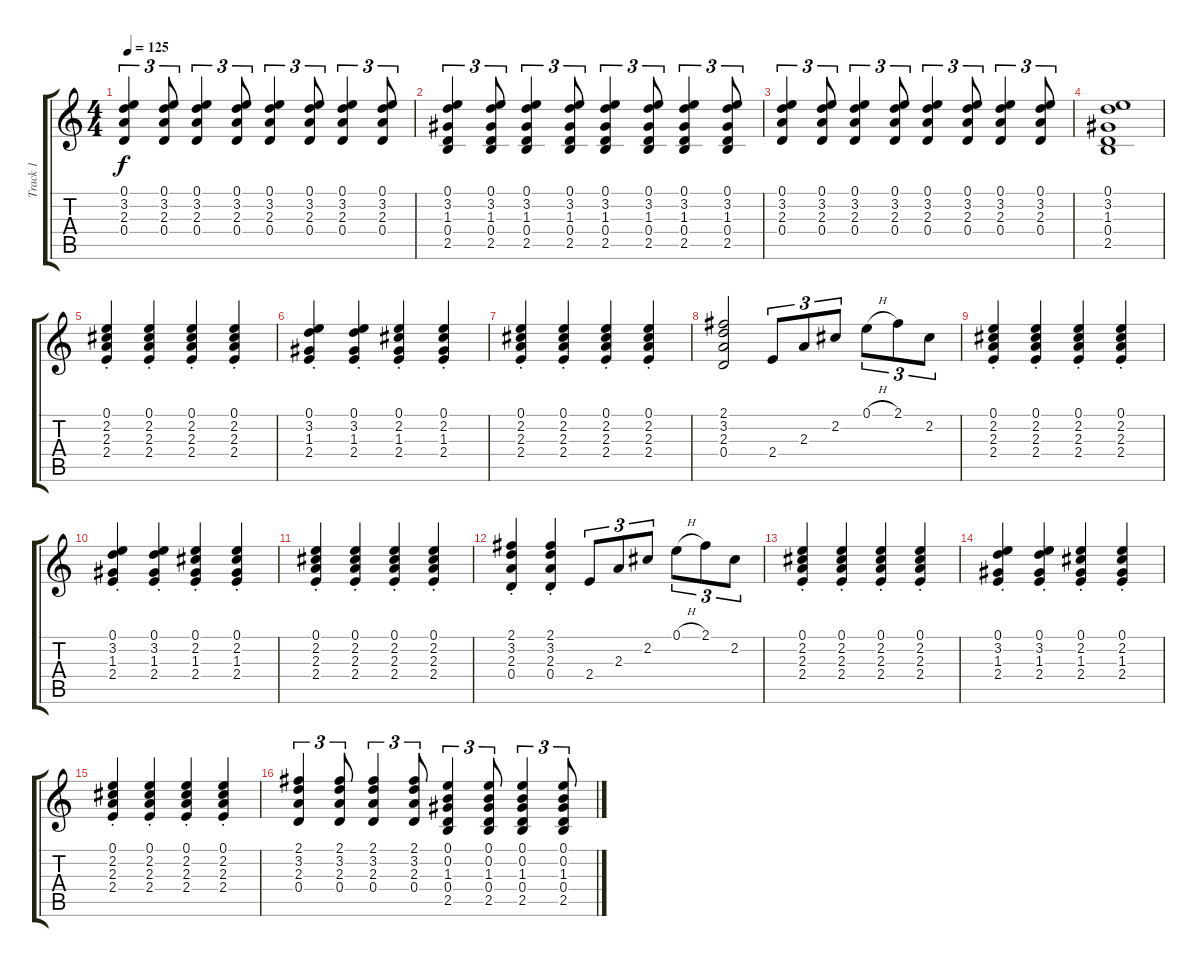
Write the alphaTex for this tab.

\track ("Track 1" "Track 1") {instrument acousticguitarsteel}
\staff {score tabs}
\tuning (E4 B3 G3 D3 A2 E2) {hide}
\ts (4 4)
\tempo 125
\clef g2
\ks c
(0.1 3.2 2.3 0.4).4{tu (3 2) dy f} (0.1 3.2 2.3 0.4).8{tu (3 2)} (0.1 3.2 2.3 0.4).4{tu (3 2)} (0.1 3.2 2.3 0.4).8{tu (3 2)} (0.1 3.2 2.3 0.4).4{tu (3 2)} (0.1 3.2 2.3 0.4).8{tu (3 2)} (0.1 3.2 2.3 0.4).4{tu (3 2)} (0.1 3.2 2.3 0.4).8{tu (3 2)} |
(0.1 3.2 1.3 0.4 2.5).4{tu (3 2)} (0.1 3.2 1.3 0.4 2.5).8{tu (3 2)} (0.1 3.2 1.3 0.4 2.5).4{tu (3 2)} (0.1 3.2 1.3 0.4 2.5).8{tu (3 2)} (0.1 3.2 1.3 0.4 2.5).4{tu (3 2)} (0.1 3.2 1.3 0.4 2.5).8{tu (3 2)} (0.1 3.2 1.3 0.4 2.5).4{tu (3 2)} (0.1 3.2 1.3 0.4 2.5).8{tu (3 2)} |
(0.1 3.2 2.3 0.4).4{tu (3 2)} (0.1 3.2 2.3 0.4).8{tu (3 2)} (0.1 3.2 2.3 0.4).4{tu (3 2)} (0.1 3.2 2.3 0.4).8{tu (3 2)} (0.1 3.2 2.3 0.4).4{tu (3 2)} (0.1 3.2 2.3 0.4).8{tu (3 2)} (0.1 3.2 2.3 0.4).4{tu (3 2)} (0.1 3.2 2.3 0.4).8{tu (3 2)} |
(0.1 3.2 1.3 0.4 2.5).1 |
(0.1{st} 2.2{st} 2.3{st} 2.4{st}).4 (0.1{st} 2.2{st} 2.3{st} 2.4{st}).4 (0.1{st} 2.2{st} 2.3{st} 2.4{st}).4 (0.1{st} 2.2{st} 2.3{st} 2.4{st}).4 |
(0.1{st} 3.2{st} 1.3{st} 2.4{st}).4 (0.1{st} 3.2{st} 1.3{st} 2.4{st}).4 (0.1{st} 2.2{st} 1.3{st} 2.4{st}).4 (0.1{st} 2.2{st} 1.3{st} 2.4{st}).4 |
(0.1{st} 2.2{st} 2.3{st} 2.4{st}).4 (0.1{st} 2.2{st} 2.3{st} 2.4{st}).4 (0.1{st} 2.2{st} 2.3{st} 2.4{st}).4 (0.1{st} 2.2{st} 2.3{st} 2.4{st}).4 |
(2.1 3.2 2.3 0.4).2 2.4.8{tu (3 2)} 2.3.8{tu (3 2)} 2.2.8{tu (3 2)} 0.1{h}.8{tu (3 2)} 2.1.8{tu (3 2)} 2.2.8{tu (3 2)} |
(0.1{st} 2.2{st} 2.3{st} 2.4{st}).4 (0.1{st} 2.2{st} 2.3{st} 2.4{st}).4 (0.1{st} 2.2{st} 2.3{st} 2.4{st}).4 (0.1{st} 2.2{st} 2.3{st} 2.4{st}).4 |
(0.1{st} 3.2{st} 1.3{st} 2.4{st}).4 (0.1{st} 3.2{st} 1.3{st} 2.4{st}).4 (0.1{st} 2.2{st} 1.3{st} 2.4{st}).4 (0.1{st} 2.2{st} 1.3{st} 2.4{st}).4 |
(0.1{st} 2.2{st} 2.3{st} 2.4{st}).4 (0.1{st} 2.2{st} 2.3{st} 2.4{st}).4 (0.1{st} 2.2{st} 2.3{st} 2.4{st}).4 (0.1{st} 2.2{st} 2.3{st} 2.4{st}).4 |
(2.1{st} 3.2{st} 2.3{st} 0.4{st}).4 (2.1{st} 3.2{st} 2.3{st} 0.4{st}).4 2.4.8{tu (3 2)} 2.3.8{tu (3 2)} 2.2.8{tu (3 2)} 0.1{h}.8{tu (3 2)} 2.1.8{tu (3 2)} 2.2.8{tu (3 2)} |
(0.1{st} 2.2{st} 2.3{st} 2.4{st}).4 (0.1{st} 2.2{st} 2.3{st} 2.4{st}).4 (0.1{st} 2.2{st} 2.3{st} 2.4{st}).4 (0.1{st} 2.2{st} 2.3{st} 2.4{st}).4 |
(0.1{st} 3.2{st} 1.3{st} 2.4{st}).4 (0.1{st} 3.2{st} 1.3{st} 2.4{st}).4 (0.1{st} 2.2{st} 1.3{st} 2.4{st}).4 (0.1{st} 2.2{st} 1.3{st} 2.4{st}).4 |
(0.1{st} 2.2{st} 2.3{st} 2.4{st}).4 (0.1{st} 2.2{st} 2.3{st} 2.4{st}).4 (0.1{st} 2.2{st} 2.3{st} 2.4{st}).4 (0.1{st} 2.2{st} 2.3{st} 2.4{st}).4 |
(2.1 3.2 2.3 0.4).4{tu (3 2)} (2.1 3.2 2.3 0.4).8{tu (3 2)} (2.1 3.2 2.3 0.4).4{tu (3 2)} (2.1 3.2 2.3 0.4).8{tu (3 2)} (0.1 0.2 1.3 0.4 2.5).4{tu (3 2)} (0.1 0.2 1.3 0.4 2.5).8{tu (3 2)} (0.1 0.2 1.3 0.4 2.5).4{tu (3 2)} (0.1 0.2 1.3 0.4 2.5).8{tu (3 2)}
